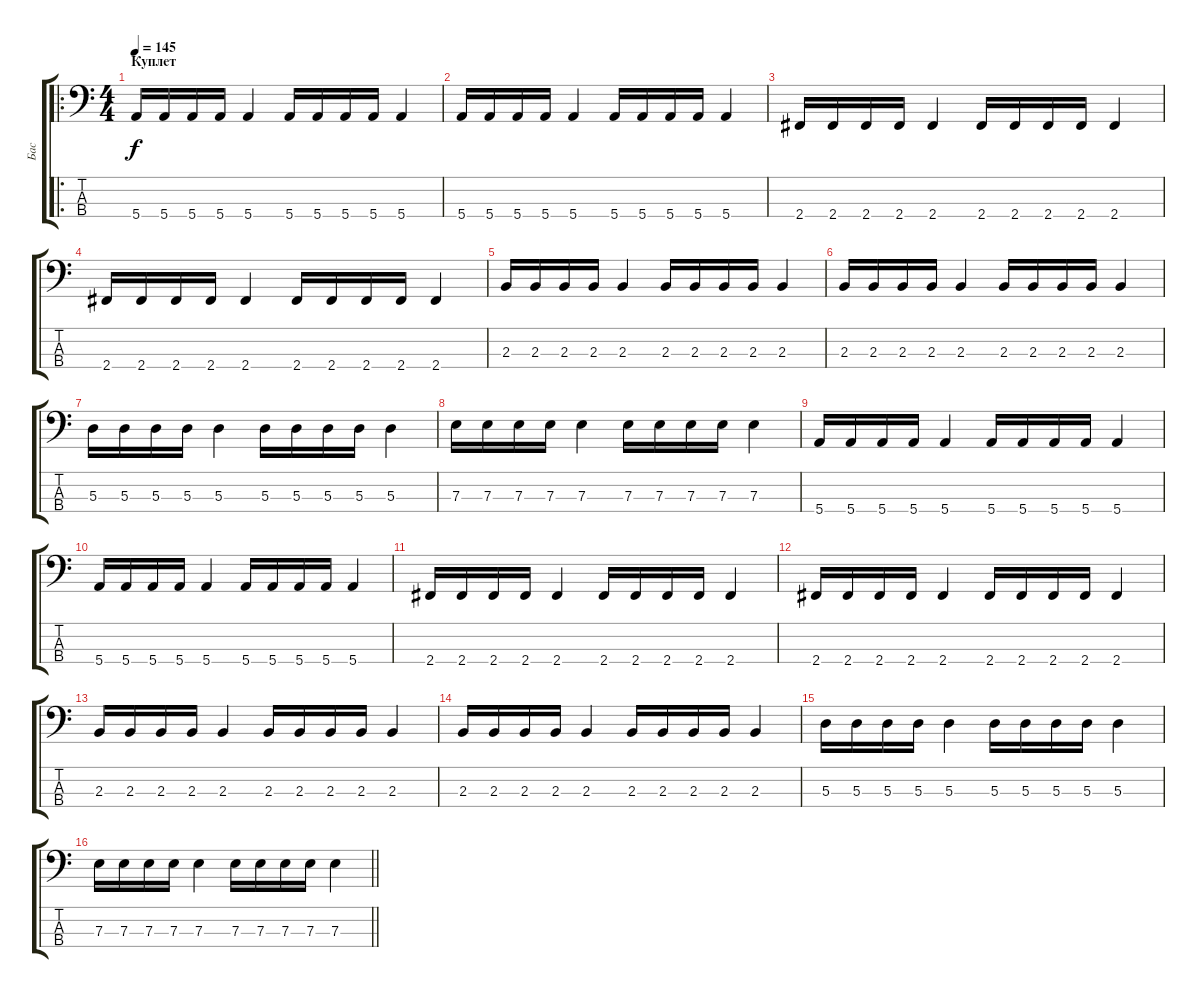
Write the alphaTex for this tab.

\track ("Бас" "Бас") {instrument electricbasspick}
\staff {score tabs}
\tuning (G2 D2 A1 E1) {hide}
\ro
\ts (4 4)
\section ("" "Куплет")
\tempo 145
\clef f4
\ks c
5.4.16{dy f} 5.4.16 5.4.16 5.4.16 5.4.4 5.4.16 5.4.16 5.4.16 5.4.16 5.4.4 |
5.4.16 5.4.16 5.4.16 5.4.16 5.4.4 5.4.16 5.4.16 5.4.16 5.4.16 5.4.4 |
2.4.16 2.4.16 2.4.16 2.4.16 2.4.4 2.4.16 2.4.16 2.4.16 2.4.16 2.4.4 |
2.4.16 2.4.16 2.4.16 2.4.16 2.4.4 2.4.16 2.4.16 2.4.16 2.4.16 2.4.4 |
2.3.16 2.3.16 2.3.16 2.3.16 2.3.4 2.3.16 2.3.16 2.3.16 2.3.16 2.3.4 |
2.3.16 2.3.16 2.3.16 2.3.16 2.3.4 2.3.16 2.3.16 2.3.16 2.3.16 2.3.4 |
5.3.16 5.3.16 5.3.16 5.3.16 5.3.4 5.3.16 5.3.16 5.3.16 5.3.16 5.3.4 |
7.3.16 7.3.16 7.3.16 7.3.16 7.3.4 7.3.16 7.3.16 7.3.16 7.3.16 7.3.4 |
5.4.16 5.4.16 5.4.16 5.4.16 5.4.4 5.4.16 5.4.16 5.4.16 5.4.16 5.4.4 |
5.4.16 5.4.16 5.4.16 5.4.16 5.4.4 5.4.16 5.4.16 5.4.16 5.4.16 5.4.4 |
2.4.16 2.4.16 2.4.16 2.4.16 2.4.4 2.4.16 2.4.16 2.4.16 2.4.16 2.4.4 |
2.4.16 2.4.16 2.4.16 2.4.16 2.4.4 2.4.16 2.4.16 2.4.16 2.4.16 2.4.4 |
2.3.16 2.3.16 2.3.16 2.3.16 2.3.4 2.3.16 2.3.16 2.3.16 2.3.16 2.3.4 |
2.3.16 2.3.16 2.3.16 2.3.16 2.3.4 2.3.16 2.3.16 2.3.16 2.3.16 2.3.4 |
5.3.16 5.3.16 5.3.16 5.3.16 5.3.4 5.3.16 5.3.16 5.3.16 5.3.16 5.3.4 |
\barLineRight lightlight
7.3.16 7.3.16 7.3.16 7.3.16 7.3.4 7.3.16 7.3.16 7.3.16 7.3.16 7.3.4
